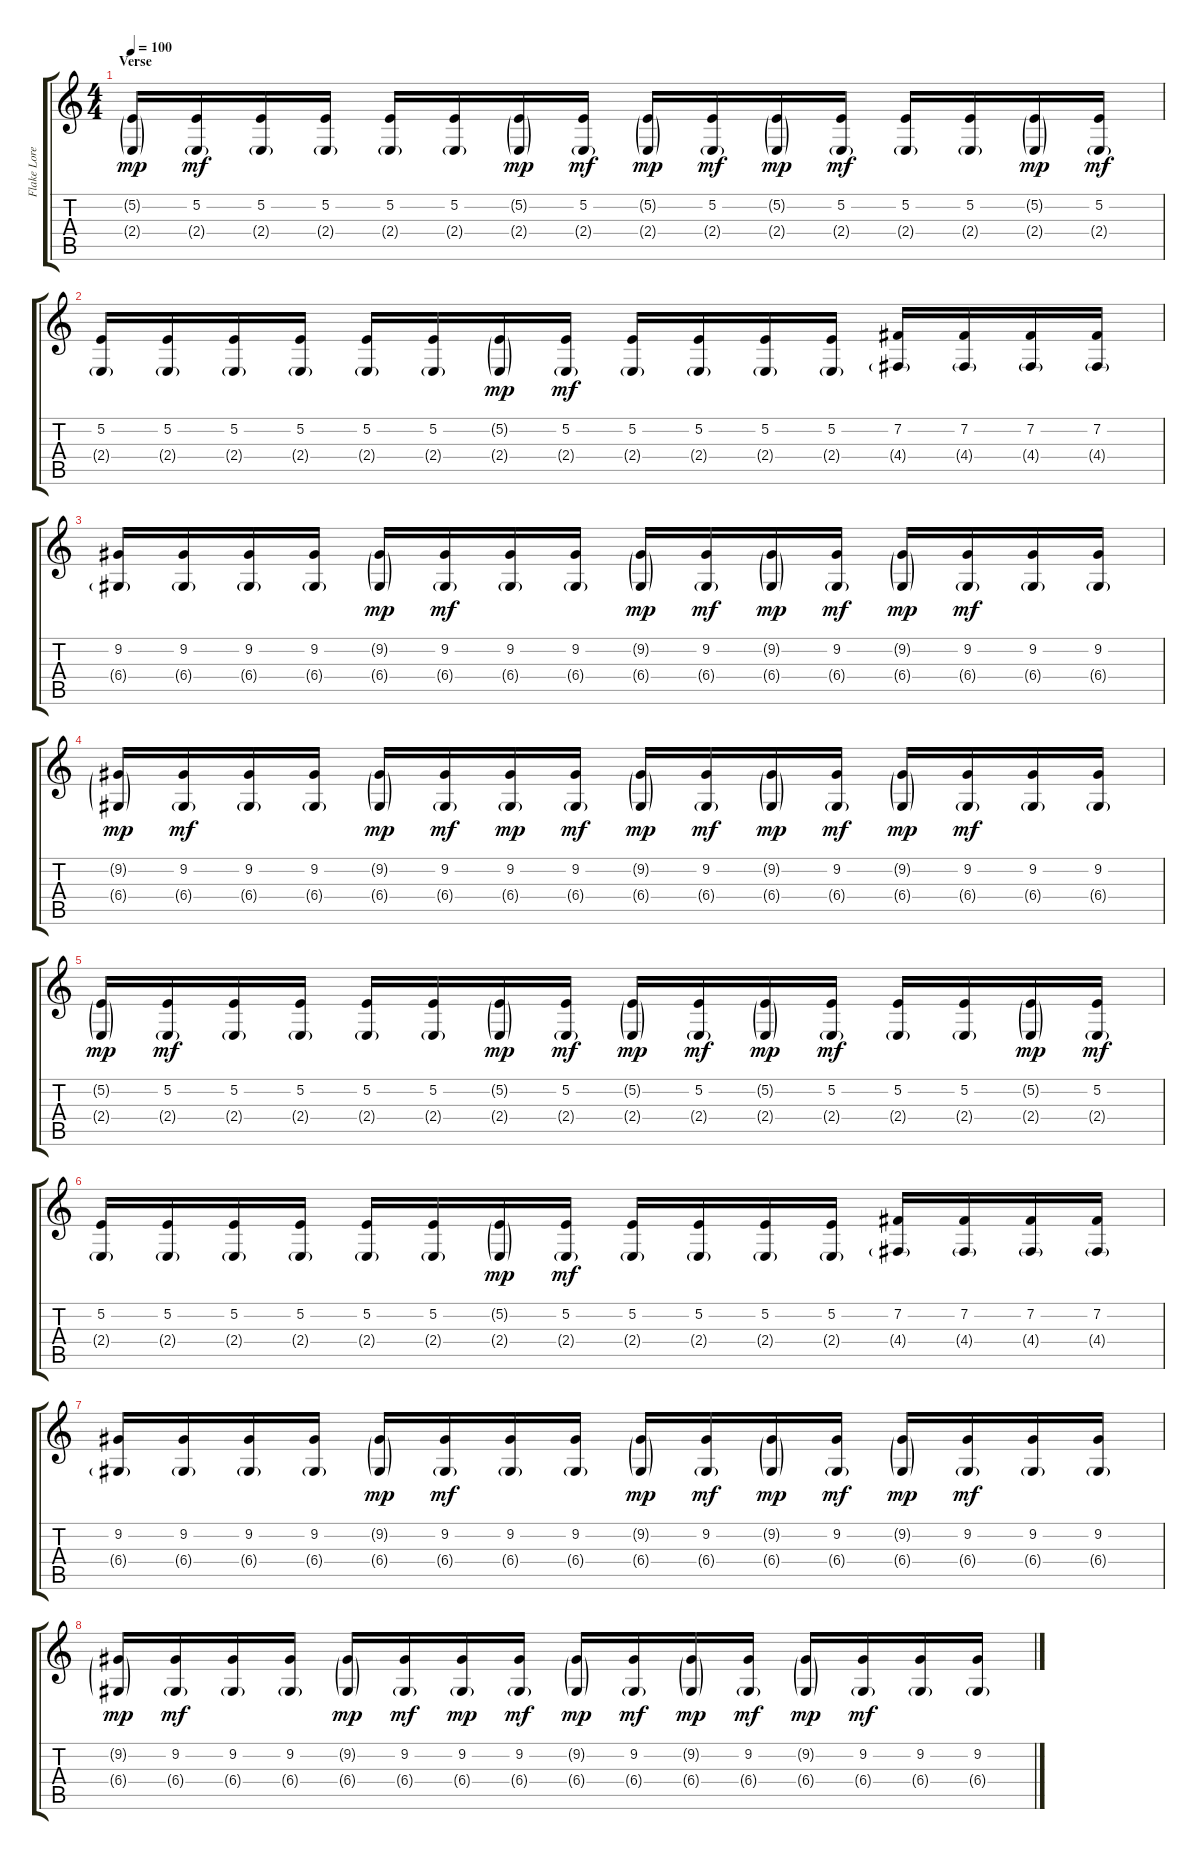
\track ("Flake Lorenz" "Flake Lore") {instrument pad3polysynth}
\staff {score tabs}
\tuning (E4 B3 G3 D3 A2 D2) {hide}
\ts (4 4)
\section ("" "Verse")
\tempo 100
\clef g2
\ks c
(5.2{g} 2.4{g}).16{dy mp} (5.2 2.4{g}).16{dy mf} (5.2 2.4{g}).16 (5.2 2.4{g}).16 (5.2 2.4{g}).16 (5.2 2.4{g}).16 (5.2{g} 2.4{g}).16{dy mp} (5.2 2.4{g}).16{dy mf} (5.2{g} 2.4{g}).16{dy mp volume 10} (5.2 2.4{g}).16{dy mf} (5.2{g} 2.4{g}).16{dy mp} (5.2 2.4{g}).16{dy mf} (5.2 2.4{g}).16 (5.2 2.4{g}).16 (5.2{g} 2.4{g}).16{dy mp} (5.2 2.4{g}).16{dy mf} |
(5.2 2.4{g}).16 (5.2 2.4{g}).16 (5.2 2.4{g}).16 (5.2 2.4{g}).16 (5.2 2.4{g}).16 (5.2 2.4{g}).16 (5.2{g} 2.4{g}).16{dy mp} (5.2 2.4{g}).16{dy mf} (5.2 2.4{g}).16 (5.2 2.4{g}).16 (5.2 2.4{g}).16 (5.2 2.4{g}).16 (7.2 4.4{g}).16 (7.2 4.4{g}).16 (7.2 4.4{g}).16 (7.2 4.4{g}).16 |
(9.2 6.4{g}).16{volume 14} (9.2 6.4{g}).16 (9.2 6.4{g}).16 (9.2 6.4{g}).16 (9.2{g} 6.4{g}).16{dy mp} (9.2 6.4{g}).16{dy mf} (9.2 6.4{g}).16 (9.2 6.4{g}).16 (9.2{g} 6.4{g}).16{dy mp} (9.2 6.4{g}).16{dy mf} (9.2{g} 6.4{g}).16{dy mp} (9.2 6.4{g}).16{dy mf} (9.2{g} 6.4{g}).16{dy mp} (9.2 6.4{g}).16{dy mf} (9.2 6.4{g}).16 (9.2 6.4{g}).16 |
(9.2{g} 6.4{g}).16{dy mp} (9.2 6.4{g}).16{dy mf} (9.2 6.4{g}).16 (9.2 6.4{g}).16 (9.2{g} 6.4{g}).16{dy mp} (9.2 6.4{g}).16{dy mf} (9.2 6.4{g}).16{dy mp} (9.2 6.4{g}).16{dy mf} (9.2{g} 6.4{g}).16{dy mp} (9.2 6.4{g}).16{dy mf} (9.2{g} 6.4{g}).16{dy mp} (9.2 6.4{g}).16{dy mf} (9.2{g} 6.4{g}).16{dy mp} (9.2 6.4{g}).16{dy mf} (9.2 6.4{g}).16 (9.2 6.4{g}).16 |
(5.2{g} 2.4{g}).16{dy mp} (5.2 2.4{g}).16{dy mf} (5.2 2.4{g}).16 (5.2 2.4{g}).16 (5.2 2.4{g}).16 (5.2 2.4{g}).16 (5.2{g} 2.4{g}).16{dy mp} (5.2 2.4{g}).16{dy mf} (5.2{g} 2.4{g}).16{dy mp volume 10} (5.2 2.4{g}).16{dy mf} (5.2{g} 2.4{g}).16{dy mp} (5.2 2.4{g}).16{dy mf} (5.2 2.4{g}).16 (5.2 2.4{g}).16 (5.2{g} 2.4{g}).16{dy mp} (5.2 2.4{g}).16{dy mf} |
(5.2 2.4{g}).16 (5.2 2.4{g}).16 (5.2 2.4{g}).16 (5.2 2.4{g}).16 (5.2 2.4{g}).16 (5.2 2.4{g}).16 (5.2{g} 2.4{g}).16{dy mp} (5.2 2.4{g}).16{dy mf} (5.2 2.4{g}).16 (5.2 2.4{g}).16 (5.2 2.4{g}).16 (5.2 2.4{g}).16 (7.2 4.4{g}).16 (7.2 4.4{g}).16 (7.2 4.4{g}).16 (7.2 4.4{g}).16 |
(9.2 6.4{g}).16{volume 14} (9.2 6.4{g}).16 (9.2 6.4{g}).16 (9.2 6.4{g}).16 (9.2{g} 6.4{g}).16{dy mp} (9.2 6.4{g}).16{dy mf} (9.2 6.4{g}).16 (9.2 6.4{g}).16 (9.2{g} 6.4{g}).16{dy mp} (9.2 6.4{g}).16{dy mf} (9.2{g} 6.4{g}).16{dy mp} (9.2 6.4{g}).16{dy mf} (9.2{g} 6.4{g}).16{dy mp} (9.2 6.4{g}).16{dy mf} (9.2 6.4{g}).16 (9.2 6.4{g}).16 |
(9.2{g} 6.4{g}).16{dy mp} (9.2 6.4{g}).16{dy mf} (9.2 6.4{g}).16 (9.2 6.4{g}).16 (9.2{g} 6.4{g}).16{dy mp} (9.2 6.4{g}).16{dy mf} (9.2 6.4{g}).16{dy mp} (9.2 6.4{g}).16{dy mf} (9.2{g} 6.4{g}).16{dy mp} (9.2 6.4{g}).16{dy mf} (9.2{g} 6.4{g}).16{dy mp} (9.2 6.4{g}).16{dy mf} (9.2{g} 6.4{g}).16{dy mp} (9.2 6.4{g}).16{dy mf} (9.2 6.4{g}).16 (9.2 6.4{g}).16
